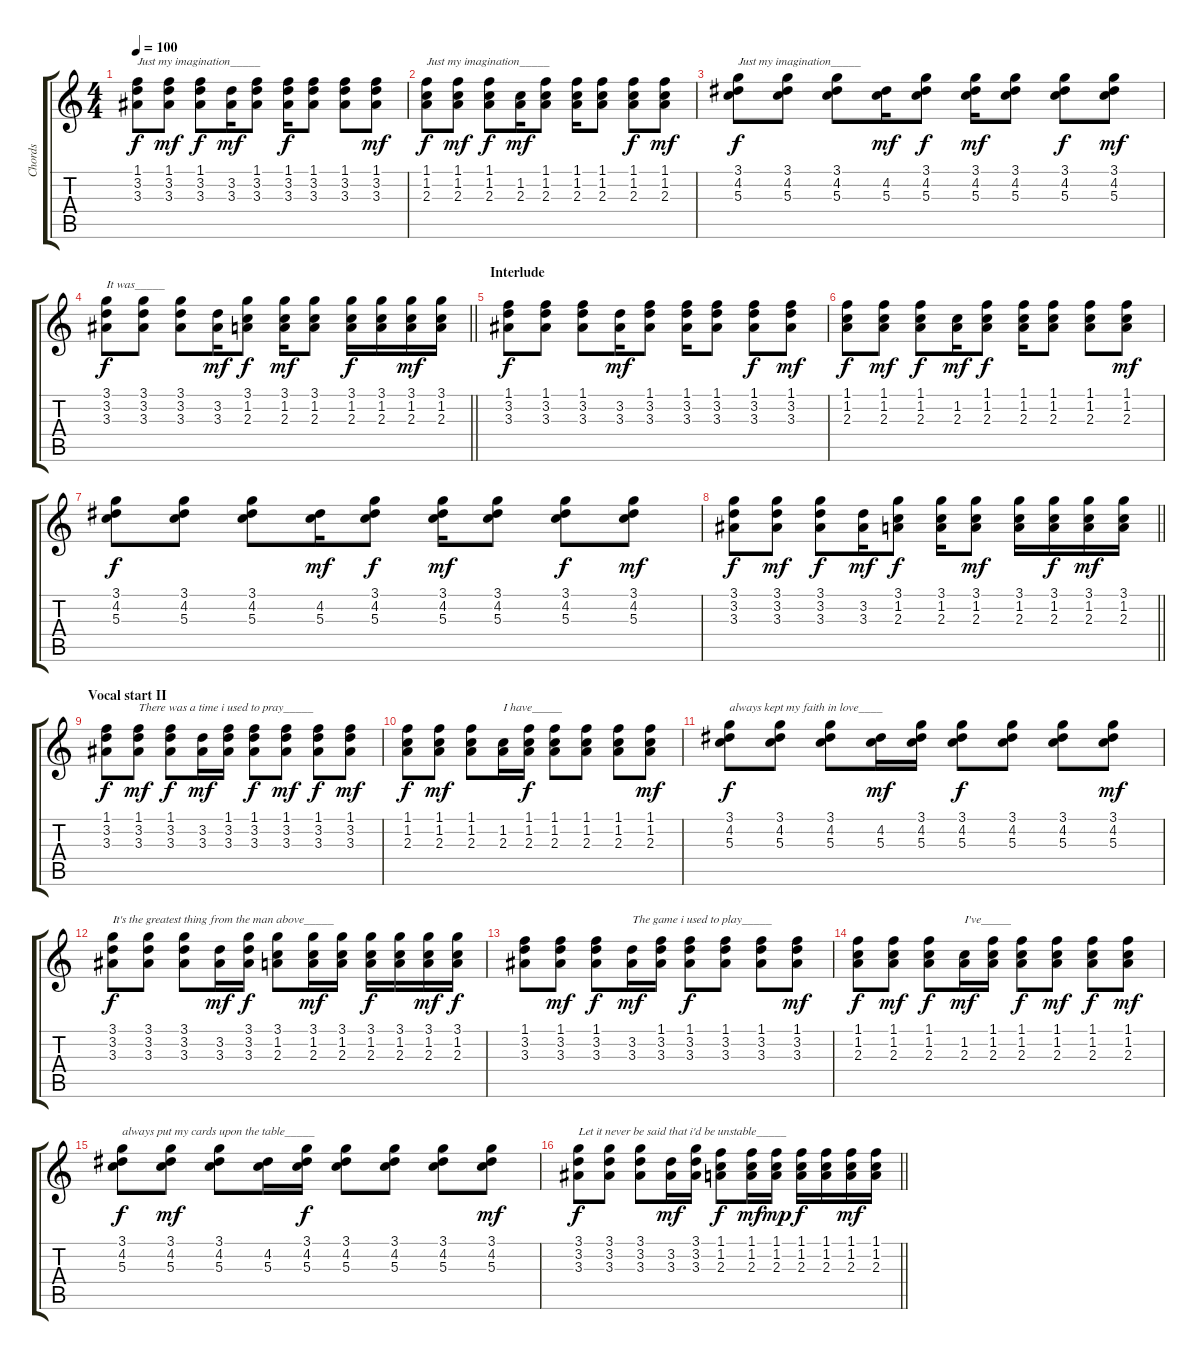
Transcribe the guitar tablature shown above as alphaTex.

\track ("Chords" "Chords") {instrument acousticguitarsteel}
\staff {score tabs}
\tuning (E4 B3 G3 D3 A2 E2) {hide}
\ts (4 4)
\tempo 100
\clef g2
\ks c
(1.1 3.2 3.3).8{txt "Just my imagination_____" dy f} (1.1 3.2 3.3).8{dy mf} (1.1 3.2 3.3).8{dy f} (3.2 3.3).16{dy mf} (1.1 3.2 3.3).8 (1.1 3.2 3.3).16{dy f} (1.1 3.2 3.3).8 (1.1 3.2 3.3).8 (1.1 3.2 3.3).8{dy mf} |
(1.1 1.2 2.3).8{txt "Just my imagination_____" dy f} (1.1 1.2 2.3).8{dy mf} (1.1 1.2 2.3).8{dy f} (1.2 2.3).16{dy mf} (1.1 1.2 2.3).8 (1.1 1.2 2.3).16 (1.1 1.2 2.3).8 (1.1 1.2 2.3).8{dy f} (1.1 1.2 2.3).8{dy mf} |
(3.1 4.2 5.3).8{txt "Just my imagination_____" dy f} (3.1 4.2 5.3).8 (3.1 4.2 5.3).8 (4.2 5.3).16{dy mf} (3.1 4.2 5.3).8{dy f} (3.1 4.2 5.3).16{dy mf} (3.1 4.2 5.3).8 (3.1 4.2 5.3).8{dy f} (3.1 4.2 5.3).8{dy mf} |
\barLineRight lightlight
(3.1 3.2 3.3).8{txt "It was_____" dy f} (3.1 3.2 3.3).8 (3.1 3.2 3.3).8 (3.2 3.3).16{dy mf} (3.1 1.2 2.3).8{dy f} (3.1 1.2 2.3).16{dy mf} (3.1 1.2 2.3).8 (3.1 1.2 2.3).16{dy f} (3.1 1.2 2.3).16 (3.1 1.2 2.3).16{dy mf} (3.1 1.2 2.3).16 |
\section ("" "Interlude")
(1.1 3.2 3.3).8{dy f} (1.1 3.2 3.3).8 (1.1 3.2 3.3).8 (3.2 3.3).16{dy mf} (1.1 3.2 3.3).8 (1.1 3.2 3.3).16 (1.1 3.2 3.3).8 (1.1 3.2 3.3).8{dy f} (1.1 3.2 3.3).8{dy mf} |
(1.1 1.2 2.3).8{dy f} (1.1 1.2 2.3).8{dy mf} (1.1 1.2 2.3).8{dy f} (1.2 2.3).16{dy mf} (1.1 1.2 2.3).8{dy f} (1.1 1.2 2.3).16 (1.1 1.2 2.3).8 (1.1 1.2 2.3).8 (1.1 1.2 2.3).8{dy mf} |
(3.1 4.2 5.3).8{dy f} (3.1 4.2 5.3).8 (3.1 4.2 5.3).8 (4.2 5.3).16{dy mf} (3.1 4.2 5.3).8{dy f} (3.1 4.2 5.3).16{dy mf} (3.1 4.2 5.3).8 (3.1 4.2 5.3).8{dy f} (3.1 4.2 5.3).8{dy mf} |
\barLineRight lightlight
(3.1 3.2 3.3).8{dy f} (3.1 3.2 3.3).8{dy mf} (3.1 3.2 3.3).8{dy f} (3.2 3.3).16{dy mf} (3.1 1.2 2.3).8{dy f} (3.1 1.2 2.3).16 (3.1 1.2 2.3).8{dy mf} (3.1 1.2 2.3).16 (3.1 1.2 2.3).16{dy f} (3.1 1.2 2.3).16{dy mf} (3.1 1.2 2.3).16 |
\section ("" "Vocal start II")
(1.1 3.2 3.3).8{dy f} (1.1 3.2 3.3).8{txt "There was a time i used to pray_____" dy mf} (1.1 3.2 3.3).8{dy f} (3.2 3.3).16{dy mf} (1.1 3.2 3.3).16 (1.1 3.2 3.3).8{dy f} (1.1 3.2 3.3).8{dy mf} (1.1 3.2 3.3).8{dy f} (1.1 3.2 3.3).8{dy mf} |
(1.1 1.2 2.3).8{dy f} (1.1 1.2 2.3).8{dy mf} (1.1 1.2 2.3).8 (1.2 2.3).16{txt "I have_____"} (1.1 1.2 2.3).16{dy f} (1.1 1.2 2.3).8 (1.1 1.2 2.3).8 (1.1 1.2 2.3).8 (1.1 1.2 2.3).8{dy mf} |
(3.1 4.2 5.3).8{txt "always kept my faith in love____" dy f} (3.1 4.2 5.3).8 (3.1 4.2 5.3).8 (4.2 5.3).16{dy mf} (3.1 4.2 5.3).16 (3.1 4.2 5.3).8{dy f} (3.1 4.2 5.3).8 (3.1 4.2 5.3).8 (3.1 4.2 5.3).8{dy mf} |
(3.1 3.2 3.3).8{txt "It's the greatest thing from the man above_____" dy f} (3.1 3.2 3.3).8 (3.1 3.2 3.3).8 (3.2 3.3).16{dy mf} (3.1 3.2 3.3).16{dy f} (3.1 1.2 2.3).8 (3.1 1.2 2.3).16{dy mf} (3.1 1.2 2.3).16 (3.1 1.2 2.3).16{dy f} (3.1 1.2 2.3).16 (3.1 1.2 2.3).16{dy mf} (3.1 1.2 2.3).16{dy f} |
(1.1 3.2 3.3).8 (1.1 3.2 3.3).8{dy mf} (1.1 3.2 3.3).8{dy f} (3.2 3.3).16{txt "The game i used to play_____" dy mf} (1.1 3.2 3.3).16 (1.1 3.2 3.3).8{dy f} (1.1 3.2 3.3).8 (1.1 3.2 3.3).8 (1.1 3.2 3.3).8{dy mf} |
(1.1 1.2 2.3).8{dy f} (1.1 1.2 2.3).8{dy mf} (1.1 1.2 2.3).8{dy f} (1.2 2.3).16{txt "I've_____" dy mf} (1.1 1.2 2.3).16 (1.1 1.2 2.3).8{dy f} (1.1 1.2 2.3).8{dy mf} (1.1 1.2 2.3).8{dy f} (1.1 1.2 2.3).8{dy mf} |
(3.1 4.2 5.3).8{txt "always put my cards upon the table_____" dy f} (3.1 4.2 5.3).8{dy mf} (3.1 4.2 5.3).8 (4.2 5.3).16 (3.1 4.2 5.3).16{dy f} (3.1 4.2 5.3).8 (3.1 4.2 5.3).8 (3.1 4.2 5.3).8 (3.1 4.2 5.3).8{dy mf} |
\barLineRight lightlight
(3.1 3.2 3.3).8{txt "Let it never be said that i'd be unstable_____" dy f} (3.1 3.2 3.3).8 (3.1 3.2 3.3).8 (3.2 3.3).16{dy mf} (3.1 3.2 3.3).16 (1.1 1.2 2.3).8{dy f} (1.1 1.2 2.3).16{dy mf} (1.1 1.2 2.3).16{dy mp} (1.1 1.2 2.3).16{dy f} (1.1 1.2 2.3).16 (1.1 1.2 2.3).16{dy mf} (1.1 1.2 2.3).16
